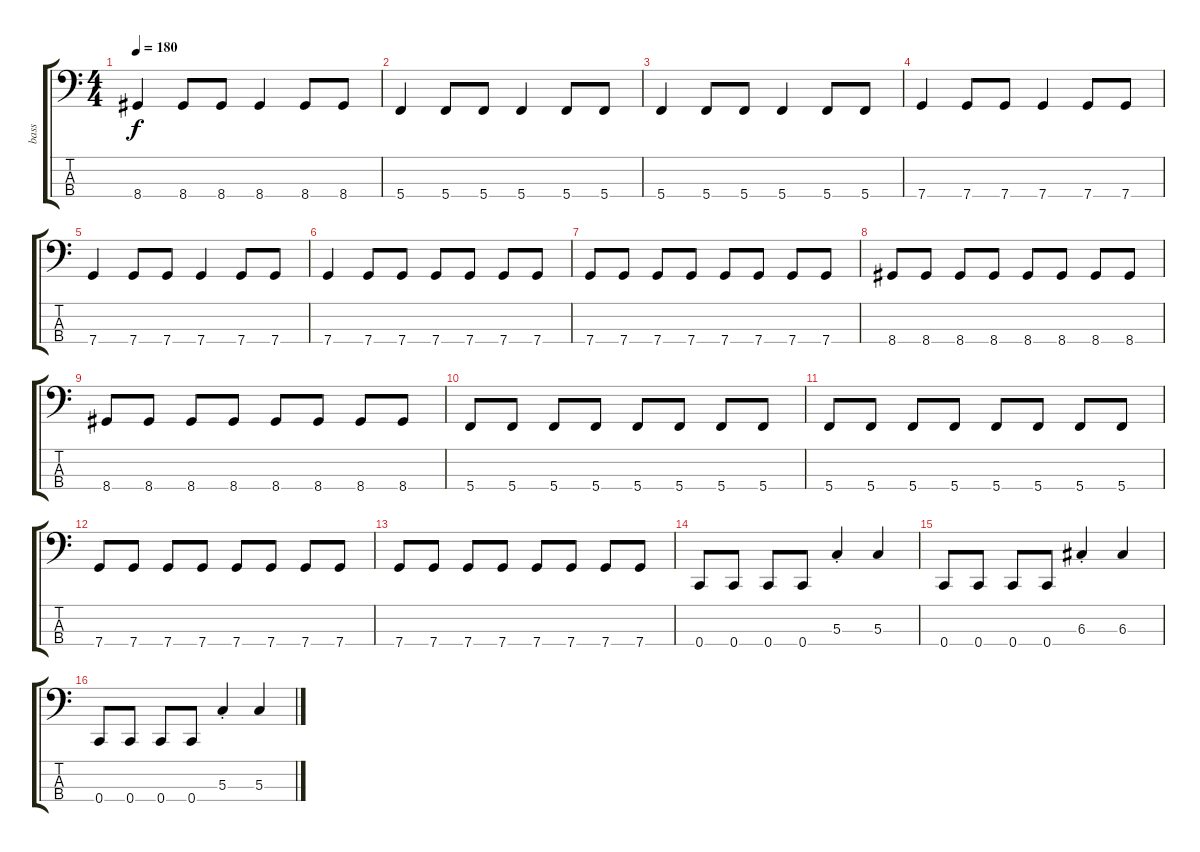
\track ("bass" "bass") {instrument electricbasspick}
\staff {score tabs}
\tuning (F2 C2 G1 C1) {hide}
\ts (4 4)
\tempo 180
\clef f4
\ks c
8.4.4{dy f} 8.4.8 8.4.8 8.4.4 8.4.8 8.4.8 |
5.4.4 5.4.8 5.4.8 5.4.4 5.4.8 5.4.8 |
5.4.4 5.4.8 5.4.8 5.4.4 5.4.8 5.4.8 |
7.4.4 7.4.8 7.4.8 7.4.4 7.4.8 7.4.8 |
7.4.4 7.4.8 7.4.8 7.4.4 7.4.8 7.4.8 |
7.4.4 7.4.8 7.4.8 7.4.8 7.4.8 7.4.8 7.4.8 |
7.4.8 7.4.8 7.4.8 7.4.8 7.4.8 7.4.8 7.4.8 7.4.8 |
8.4.8 8.4.8 8.4.8 8.4.8 8.4.8 8.4.8 8.4.8 8.4.8 |
8.4.8 8.4.8 8.4.8 8.4.8 8.4.8 8.4.8 8.4.8 8.4.8 |
5.4.8 5.4.8 5.4.8 5.4.8 5.4.8 5.4.8 5.4.8 5.4.8 |
5.4.8 5.4.8 5.4.8 5.4.8 5.4.8 5.4.8 5.4.8 5.4.8 |
7.4.8 7.4.8 7.4.8 7.4.8 7.4.8 7.4.8 7.4.8 7.4.8 |
7.4.8 7.4.8 7.4.8 7.4.8 7.4.8 7.4.8 7.4.8 7.4.8 |
0.4.8 0.4.8 0.4.8 0.4.8 5.3{st}.4 5.3.4 |
0.4.8 0.4.8 0.4.8 0.4.8 6.3{st}.4 6.3.4 |
0.4.8 0.4.8 0.4.8 0.4.8 5.3{st}.4 5.3.4
